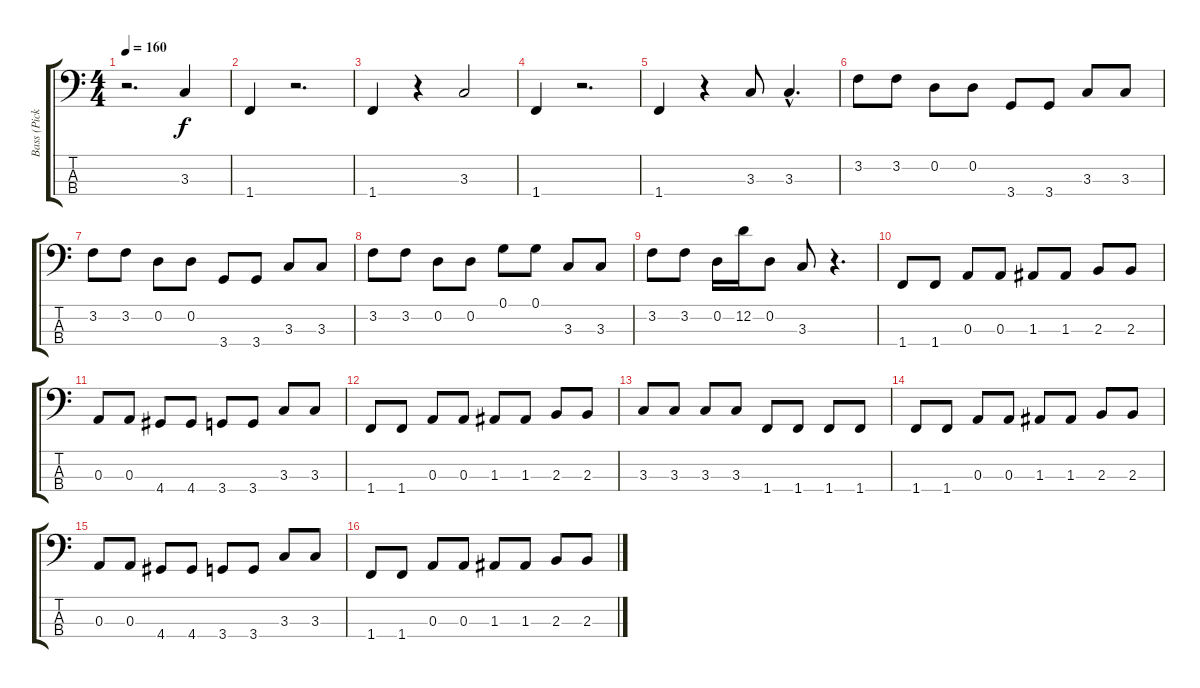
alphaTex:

\track ("Bass (Pick)" "Bass (Pick") {instrument electricbasspick}
\staff {score tabs}
\tuning (G2 D2 A1 E1) {hide}
\ts (4 4)
\tempo 160
\clef f4
\ks c
r.2{d dy f instrument electricbasspick} 3.3.4 |
1.4.4 r.2{d} |
1.4.4 r.4 3.3.2 |
1.4.4 r.2{d} |
1.4.4 r.4 3.3.8 3.3{hac}.4{d} |
3.2.8 3.2.8 0.2.8 0.2.8 3.4.8 3.4.8 3.3.8 3.3.8 |
3.2.8 3.2.8 0.2.8 0.2.8 3.4.8 3.4.8 3.3.8 3.3.8 |
3.2.8 3.2.8 0.2.8 0.2.8 0.1.8 0.1.8 3.3.8 3.3.8 |
3.2.8 3.2.8 0.2.16 12.2.16 0.2.8 3.3.8 r.4{d} |
1.4.8 1.4.8 0.3.8 0.3.8 1.3.8 1.3.8 2.3.8 2.3.8 |
0.3.8 0.3.8 4.4.8 4.4.8 3.4.8 3.4.8 3.3.8 3.3.8 |
1.4.8 1.4.8 0.3.8 0.3.8 1.3.8 1.3.8 2.3.8 2.3.8 |
3.3.8 3.3.8 3.3.8 3.3.8 1.4.8 1.4.8 1.4.8 1.4.8 |
1.4.8 1.4.8 0.3.8 0.3.8 1.3.8 1.3.8 2.3.8 2.3.8 |
0.3.8 0.3.8 4.4.8 4.4.8 3.4.8 3.4.8 3.3.8 3.3.8 |
1.4.8 1.4.8 0.3.8 0.3.8 1.3.8 1.3.8 2.3.8 2.3.8
